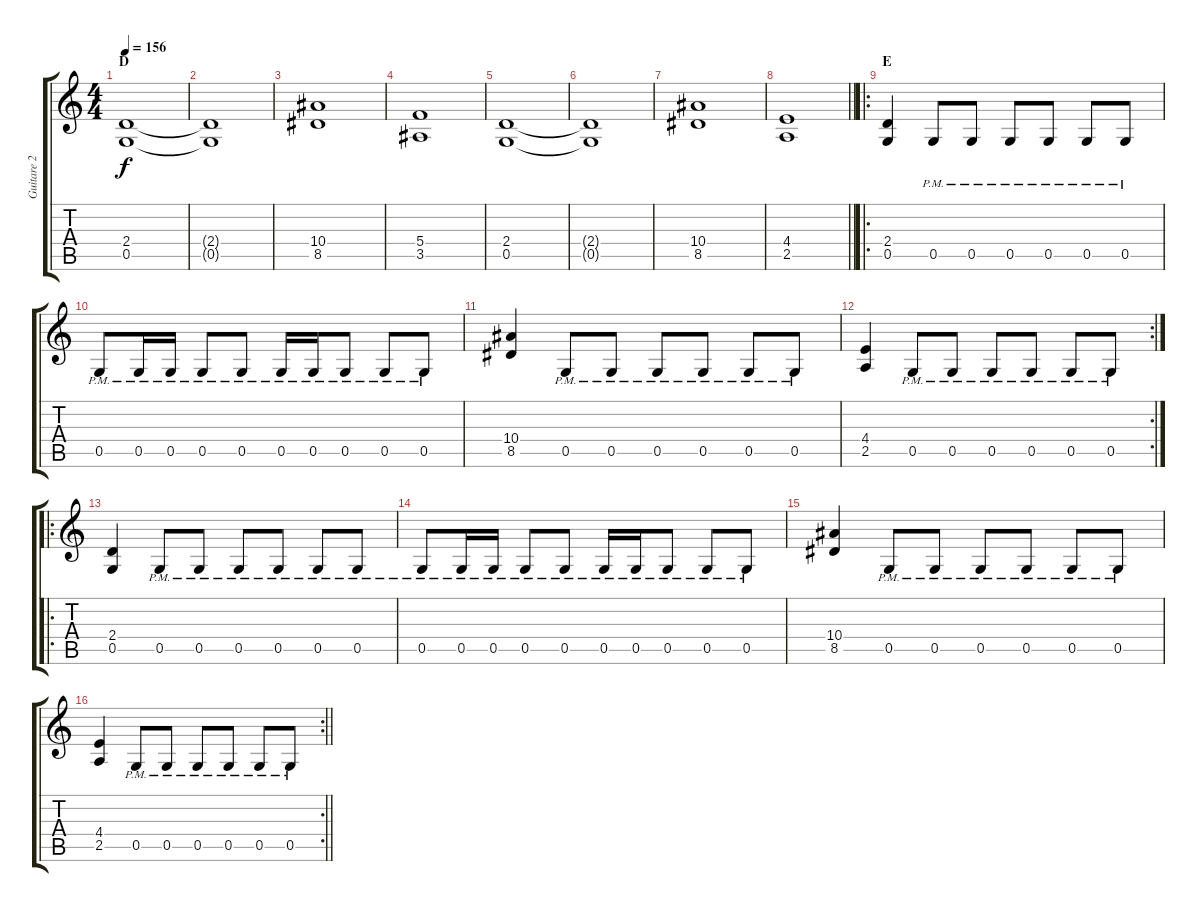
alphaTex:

\track ("Guitare 2" "Guitare 2") {instrument distortionguitar}
\staff {score tabs}
\tuning (D4 A3 F3 C3 G2 D2) {hide}
\ts (4 4)
\section ("" "D")
\tempo 156
\clef g2
\ks c
(2.4 0.5).1{dy f} |
(2.4{t} 0.5{t}).1 |
(10.4 8.5).1 |
(5.4 3.5).1 |
(2.4 0.5).1 |
(2.4{t} 0.5{t}).1 |
(10.4 8.5).1 |
\barLineRight lightlight
(4.4 2.5).1 |
\ro
\section ("" "E")
(2.4 0.5).4 0.5{pm}.8 0.5{pm}.8 0.5{pm}.8 0.5{pm}.8 0.5{pm}.8 0.5{pm}.8 |
0.5{pm}.8 0.5{pm}.16 0.5{pm}.16 0.5{pm}.8 0.5{pm}.8 0.5{pm}.16 0.5{pm}.16 0.5{pm}.8 0.5{pm}.8 0.5{pm}.8 |
(10.4 8.5).4 0.5{pm}.8 0.5{pm}.8 0.5{pm}.8 0.5{pm}.8 0.5{pm}.8 0.5{pm}.8 |
\rc 2
(4.4 2.5).4 0.5{pm}.8 0.5{pm}.8 0.5{pm}.8 0.5{pm}.8 0.5{pm}.8 0.5{pm}.8 |
\ro
(2.4 0.5).4 0.5{pm}.8 0.5{pm}.8 0.5{pm}.8 0.5{pm}.8 0.5{pm}.8 0.5{pm}.8 |
0.5{pm}.8 0.5{pm}.16 0.5{pm}.16 0.5{pm}.8 0.5{pm}.8 0.5{pm}.16 0.5{pm}.16 0.5{pm}.8 0.5{pm}.8 0.5{pm}.8 |
(10.4 8.5).4 0.5{pm}.8 0.5{pm}.8 0.5{pm}.8 0.5{pm}.8 0.5{pm}.8 0.5{pm}.8 |
\rc 2
\barLineRight lightlight
(4.4 2.5).4 0.5{pm}.8 0.5{pm}.8 0.5{pm}.8 0.5{pm}.8 0.5{pm}.8 0.5{pm}.8
